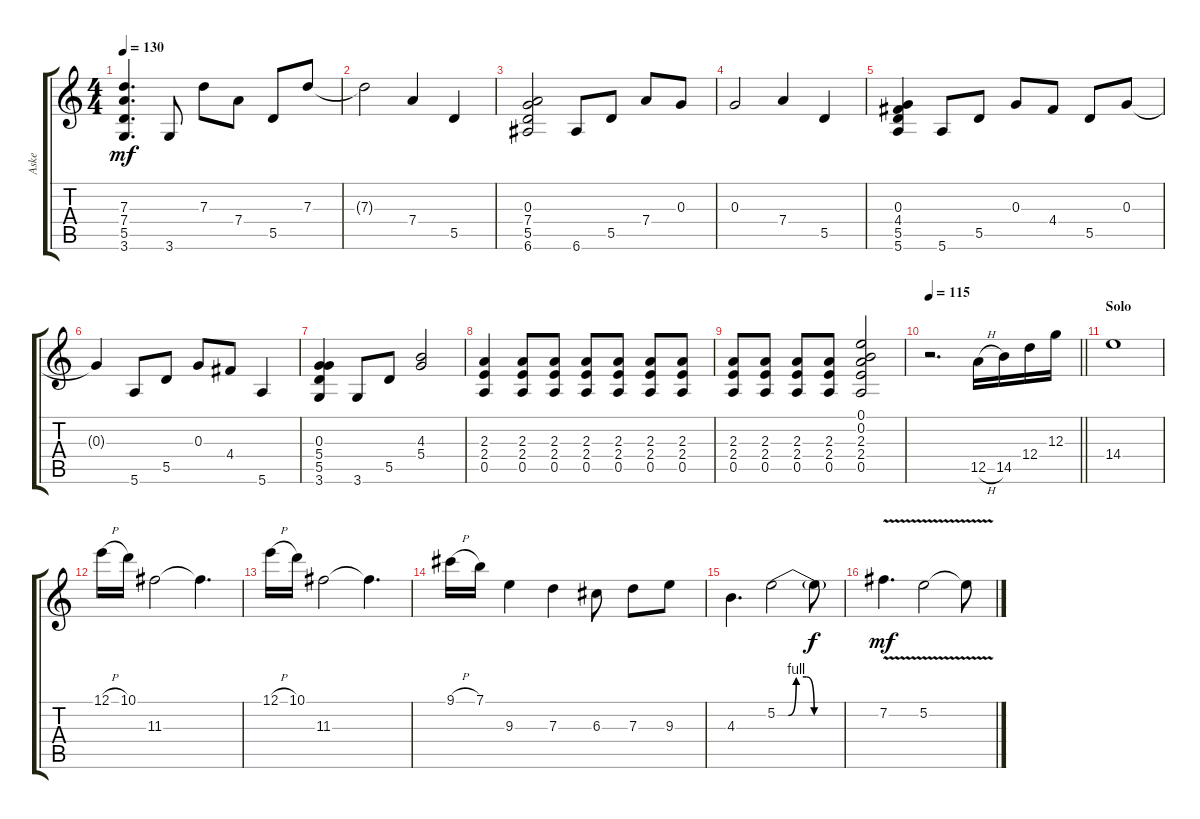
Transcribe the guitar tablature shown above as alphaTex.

\track ("Aske" "Aske") {instrument overdrivenguitar}
\staff {score tabs}
\tuning (E4 B3 G3 D3 A2 E2) {hide}
\ts (4 4)
\tempo 130
\clef g2
\ks c
(7.3 7.4 5.5 3.6).4{d dy mf} 3.6.8 7.3.8 7.4.8 5.5.8 7.3.8 |
7.3{t}.2 7.4.4 5.5.4 |
(0.3 7.4 5.5 6.6).2 6.6.8 5.5.8 7.4.8 0.3.8 |
0.3.2 7.4.4 5.5.4 |
(0.3 4.4 5.5 5.6).4 5.6.8 5.5.8 0.3.8 4.4.8 5.5.8 0.3.8 |
0.3{t}.4 5.6.8 5.5.8 0.3.8 4.4.8 5.6.4 |
(0.3 5.4 5.5 3.6).4 3.6.8 5.5.8 (4.3 5.4).2 |
(2.3 2.4 0.5).4{instrument overdrivenguitar} (2.3 2.4 0.5).8 (2.3 2.4 0.5).8 (2.3 2.4 0.5).8 (2.3 2.4 0.5).8 (2.3 2.4 0.5).8 (2.3 2.4 0.5).8 |
(2.3 2.4 0.5).8 (2.3 2.4 0.5).8 (2.3 2.4 0.5).8 (2.3 2.4 0.5).8 (0.1 0.2 2.3 2.4 0.5).2 |
\tempo 115
\barLineRight lightlight
r.2{d} 12.5{h}.16 14.5.16 12.4.16 12.3.16 |
\section ("" "Solo")
14.4.1 |
12.1{h}.16 10.1.16 11.3.2 11.3{t}.4{d} |
12.1{h}.16 10.1.16 11.3.2 11.3{t}.4{d} |
9.1{h}.16 7.1.16 9.3.4 7.3.4 6.3.8 7.3.8 9.3.8 |
4.3.4{d} 5.2{be (custom 0 0 7 0 10 0 17 4 26 4 33 0 60 0)}.2 5.2{t}.8{dy f} |
7.2{v}.4{d dy mf} 5.2{v}.2 5.2{t}.8
